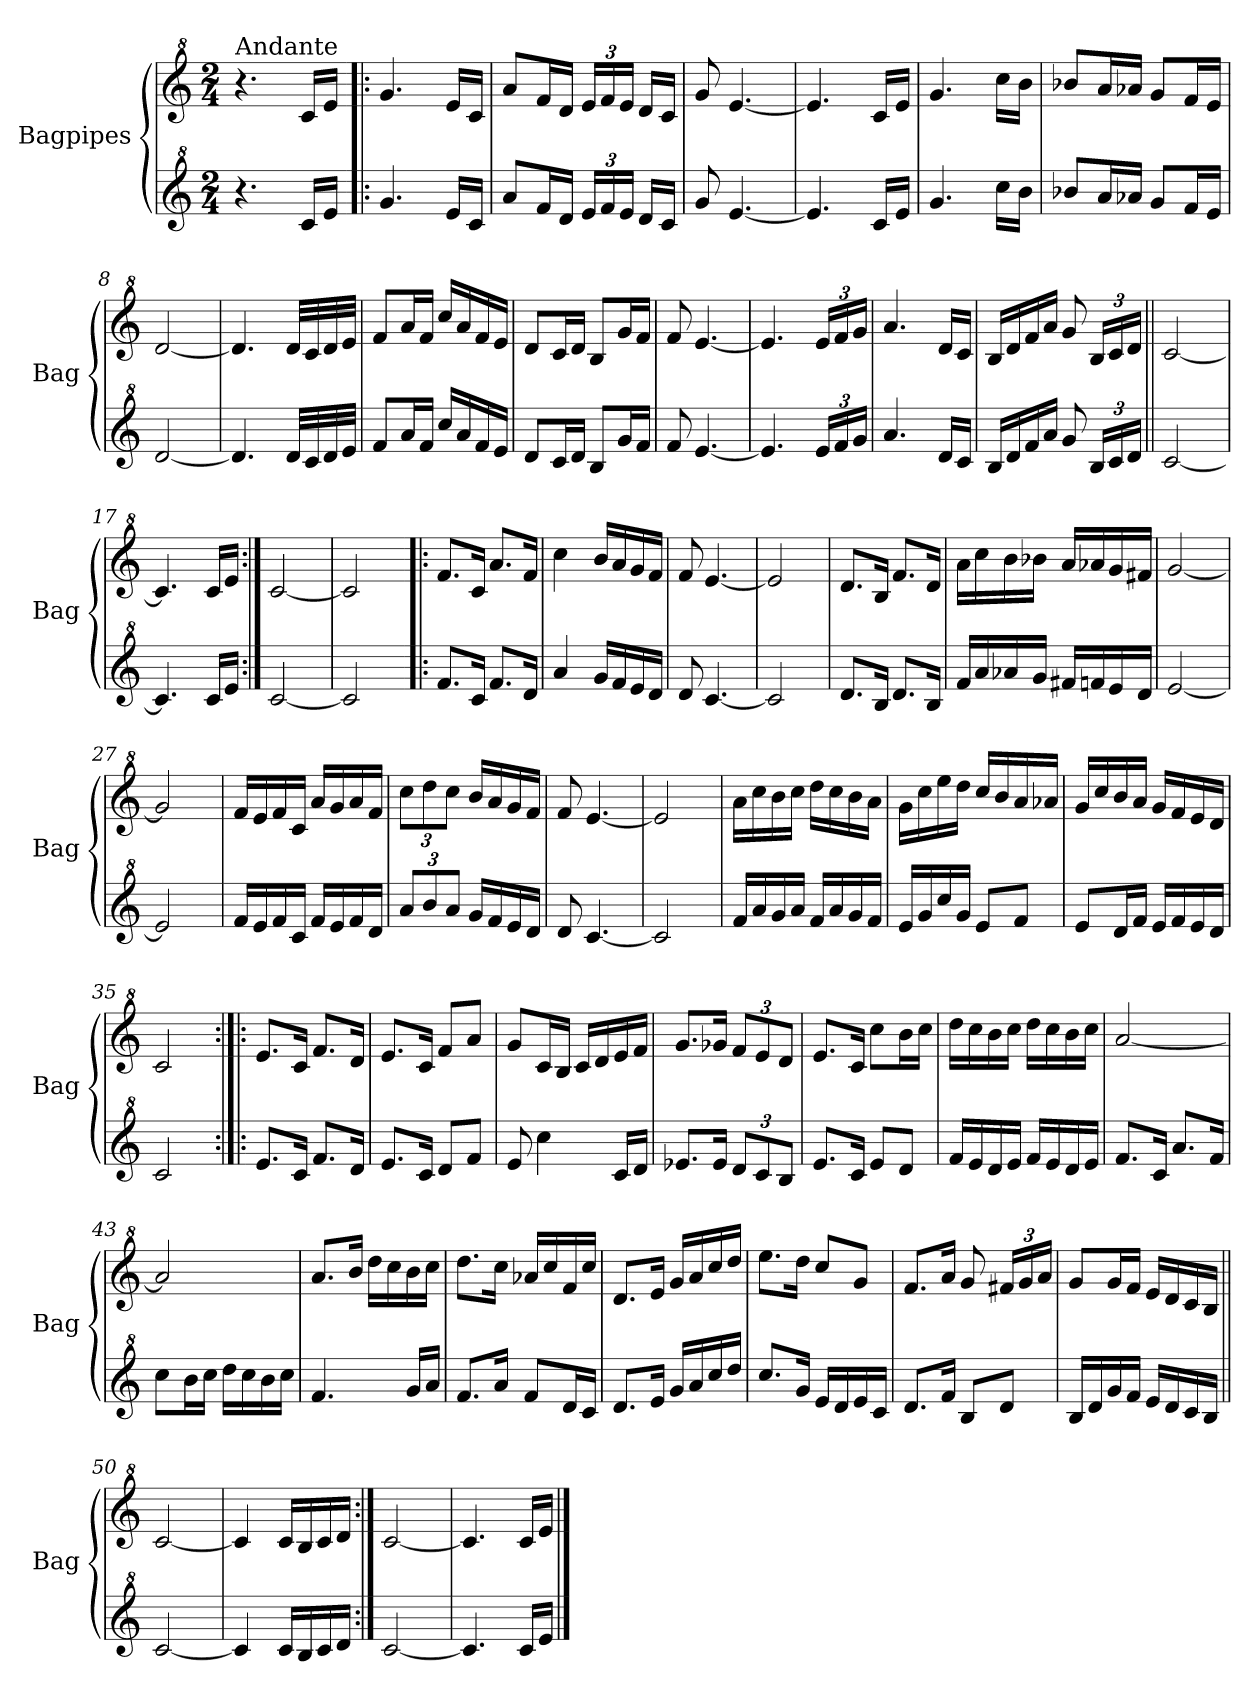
**kern	**kern
*part2	*part1
*staff2	*staff1
*I"Bagpipes	*I"Bagpipes
*I'Bag	*I'Bag
*clefG^2	*clefG^2
*k[]	*k[]
*C:	*C:
*M2/4	*M2/4
=1	=1
!	!LO:TX:a:t=Andante
4.r	4.r
16cc/LL	16cc/LL
16ee/JJ	16ee/JJ
=2!|:	=2!|:
4.gg/	4.gg/
16ee/LL	16ee/LL
16cc/JJ	16cc/JJ
=3	=3
8aa/L	8aa/L
16ff/L	16ff/L
16dd/JJ	16dd/JJ
*Xbrackettup	*Xbrackettup
24ee/LL	24ee/LL
24ff/	24ff/
24ee/JJ	24ee/JJ
16dd/LL	16dd/LL
16cc/JJ	16cc/JJ
=4	=4
8gg/	8gg/
[4.ee/	[4.ee/
=5	=5
4.ee/]	4.ee/]
16cc/LL	16cc/LL
16ee/JJ	16ee/JJ
=6	=6
4.gg/	4.gg/
16ccc\LL	16ccc\LL
16bb\JJ	16bb\JJ
=7	=7
8bb-X/L	8bb-X/L
16aa/L	16aa/L
16aa-X/JJ	16aa-X/JJ
8gg/L	8gg/L
16ff/L	16ff/L
16ee/JJ	16ee/JJ
=8	=8
[2dd/	[2dd/
=9	=9
4.dd/]	4.dd/]
32dd/LLL	32dd/LLL
32cc/	32cc/
32dd/	32dd/
32ee/JJJ	32ee/JJJ
!!LO:LB:g=z
=10	=10
8ff/L	8ff/L
16aa/L	16aa/L
16ff/JJ	16ff/JJ
16ccc/LL	16ccc/LL
16aa/	16aa/
16ff/	16ff/
16ee/JJ	16ee/JJ
=11	=11
8dd/L	8dd/L
16cc/L	16cc/L
16dd/JJ	16dd/JJ
8b/L	8b/L
16gg/L	16gg/L
16ff/JJ	16ff/JJ
=12	=12
8ff/	8ff/
[4.ee/	[4.ee/
=13	=13
4.ee/]	4.ee/]
24ee/LL	24ee/LL
24ff/	24ff/
24gg/JJ	24gg/JJ
=14	=14
4.aa/	4.aa/
16dd/LL	16dd/LL
16cc/JJ	16cc/JJ
=15	=15
16b/LL	16b/LL
16dd/	16dd/
16ff/	16ff/
16aa/JJ	16aa/JJ
8gg/	8gg/
24b/LL	24b/LL
24cc/	24cc/
24dd/JJ	24dd/JJ
=16||	=16||
[2cc/	[2cc/
=17	=17
4.cc/]	4.cc/]
16cc/LL	16cc/LL
16ee/JJ	16ee/JJ
=18:|!	=18:|!
[2cc/	[2cc/
=19	=19
2cc/]	2cc/]
!!LO:LB:g=z
=20!|:	=20!|:
8.ff/L	8.ff/L
16cc/Jk	16cc/Jk
8.ff/L	8.aa/L
16dd/Jk	16ff/Jk
=21	=21
4aa/	4ccc\
16gg/LL	16bb/LL
16ff/	16aa/
16ee/	16gg/
16dd/JJ	16ff/JJ
=22	=22
8dd/	8ff/
[4.cc/	[4.ee/
=23	=23
2cc/]	2ee/]
=24	=24
8.dd/L	8.dd/L
16b/Jk	16b/Jk
8.dd/L	8.ff/L
16b/Jk	16dd/Jk
=25	=25
16ff/LL	16aa\LL
16aa/	16ccc\
16aa-X/	16bb\
16gg/JJ	16bb-X\JJ
16ff#X/LL	16aa/LL
16ffn/	16aa-X/
16ee/	16gg/
16dd/JJ	16ff#X/JJ
=26	=26
[2ee/	[2gg/
=27	=27
2ee/]	2gg/]
=28	=28
16ff/LL	16ff/LL
16ee/	16ee/
16ff/	16ff/
16cc/JJ	16cc/JJ
16ff/LL	16aa/LL
16ee/	16gg/
16ff/	16aa/
16dd/JJ	16ff/JJ
!!LO:LB:g=z
=29	=29
12aa/L	12ccc\L
12bb/	12ddd\
12aa/J	12ccc\J
16gg/LL	16bb/LL
16ff/	16aa/
16ee/	16gg/
16dd/JJ	16ff/JJ
=30	=30
8dd/	8ff/
[4.cc/	[4.ee/
=31	=31
2cc/]	2ee/]
=32	=32
16ff/LL	16aa\LL
16aa/	16ccc\
16gg/	16bb\
16aa/JJ	16ccc\JJ
16ff/LL	16ddd\LL
16aa/	16ccc\
16gg/	16bb\
16ff/JJ	16aa\JJ
=33	=33
16ee/LL	16gg\LL
16gg/	16ccc\
16ccc/	16eee\
16gg/JJ	16ddd\JJ
8ee/L	16ccc/LL
.	16bb/
8ff/J	16aa/
.	16aa-X/JJ
=34	=34
8ee/L	16gg/LL
.	16ccc/
16dd/L	16bb/
16ff/JJ	16aa/JJ
16ee/LL	16gg/LL
16ff/	16ff/
16ee/	16ee/
16dd/JJ	16dd/JJ
=35	=35
2cc/	2cc/
=36:|!|:	=36:|!|:
8.ee/L	8.ee/L
16cc/Jk	16cc/Jk
8.ff/L	8.ff/L
16dd/Jk	16dd/Jk
!!LO:LB:g=z
=37	=37
8.ee/L	8.ee/L
16cc/Jk	16cc/Jk
8dd/L	8ff/L
8ff/J	8aa/J
=38	=38
8ee/	8gg/L
4ccc\	16cc/L
.	16b/JJ
.	16cc/LL
.	16dd/
16cc/LL	16ee/
16dd/JJ	16ff/JJ
=39	=39
8.ee-X/L	8.gg/L
16ee-/Jk	16gg-X/Jk
12dd/L	12ff/L
12cc/	12ee/
12b/J	12dd/J
=40	=40
8.ee/L	8.ee/L
16cc/Jk	16cc/Jk
8ee/L	8ccc\L
8dd/J	16bb\L
.	16ccc\JJ
=41	=41
16ff/LL	16ddd\LL
16ee/	16ccc\
16dd/	16bb\
16ee/JJ	16ccc\JJ
16ff/LL	16ddd\LL
16ee/	16ccc\
16dd/	16bb\
16ee/JJ	16ccc\JJ
=42	=42
8.ff/L	[2aa/
16cc/Jk	.
8.aa/L	.
16ff/Jk	.
=43	=43
8ccc\L	2aa/]
16bb\L	.
16ccc\JJ	.
16ddd\LL	.
16ccc\	.
16bb\	.
16ccc\JJ	.
!!LO:LB:g=z
=44	=44
4.ff/	8.aa/L
.	16bb/Jk
.	16ddd\LL
.	16ccc\
16gg/LL	16bb\
16aa/JJ	16ccc\JJ
=45	=45
8.ff/L	8.ddd\L
16aa/Jk	16ccc\Jk
8ff/L	16aa-X/LL
.	16ccc/
16dd/L	16ff/
16cc/JJ	16ccc/JJ
=46	=46
8.dd/L	8.dd/L
16ee/Jk	16ee/Jk
16gg/LL	16gg/LL
16aa/	16aa/
16ccc/	16ccc/
16ddd/JJ	16ddd/JJ
=47	=47
8.ccc/L	8.eee\L
16gg/Jk	16ddd\Jk
16ee/LL	8ccc/L
16dd/	.
16ee/	8gg/J
16cc/JJ	.
=48	=48
8.dd/L	8.ff/L
16ff/Jk	16aa/Jk
8b/L	8gg/
8dd/J	24ff#X/LL
.	24gg/
.	24aa/JJ
=49	=49
16b/LL	8gg/L
16dd/	.
16gg/	16gg/L
16ff/JJ	16ff/JJ
16ee/LL	16ee/LL
16dd/	16dd/
16cc/	16cc/
16b/JJ	16b/JJ
=50||	=50||
[2cc/	[2cc/
!!LO:PB:g=z
=51	=51
4cc/]	4cc/]
16cc/LL	16cc/LL
16b/	16b/
16cc/	16cc/
16dd/JJ	16dd/JJ
=52:|!	=52:|!
[2cc/	[2cc/
=53	=53
4.cc/]	4.cc/]
16cc/LL	16cc/LL
16ee/JJ	16ee/JJ
==	==
*-	*-
